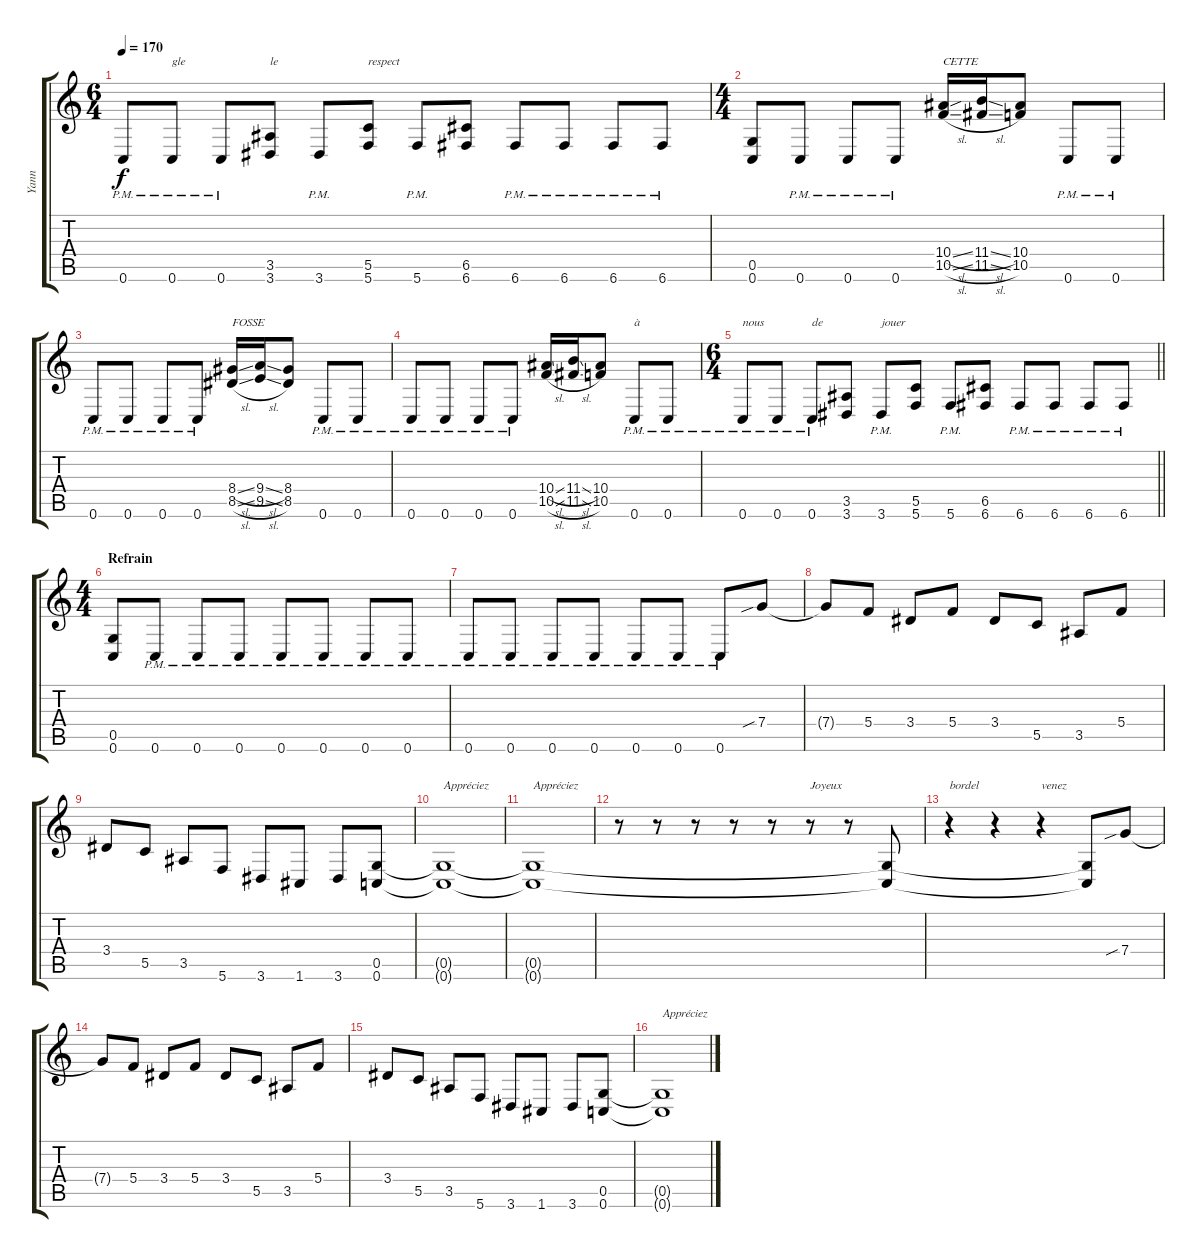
\track ("Yann" "Yann") {instrument distortionguitar}
\staff {score tabs}
\tuning (D4 A3 F3 C3 G2 C2) {hide}
\ts (6 4)
\tempo 170
\clef g2
\ks c
0.6{pm}.8{dy f} 0.6{pm}.8{txt "gle"} 0.6{pm}.8 (3.5 3.6).8{txt "le"} 3.6{pm}.8 (5.5 5.6).8{txt "respect"} 5.6{pm}.8 (6.5 6.6).8 6.6{pm}.8 6.6{pm}.8 6.6{pm}.8 6.6{pm}.8 |
\ts (4 4)
(0.5 0.6).8 0.6{pm}.8 0.6{pm}.8 0.6{pm}.8 (10.4{sl} 10.5{sl}).16{txt "CETTE"} (11.4{sl} 11.5{sl}).16 (10.4 10.5).8 0.6{pm}.8 0.6{pm}.8 |
0.6{pm}.8 0.6{pm}.8 0.6{pm}.8 0.6{pm}.8 (8.4{sl} 8.5{sl}).16{txt "FOSSE"} (9.4{sl} 9.5{sl}).16 (8.4 8.5).8 0.6{pm}.8 0.6{pm}.8 |
0.6{pm}.8 0.6{pm}.8 0.6{pm}.8 0.6{pm}.8 (10.4{sl} 10.5{sl}).16 (11.4{sl} 11.5{sl}).16 (10.4 10.5).8 0.6{pm}.8{txt "à"} 0.6{pm}.8 |
\ts (6 4)
\barLineRight lightlight
0.6{pm}.8{txt "nous"} 0.6{pm}.8 0.6{pm}.8{txt "de"} (3.5 3.6).8 3.6{pm}.8{txt "jouer"} (5.5 5.6).8 5.6{pm}.8 (6.5 6.6).8 6.6{pm}.8 6.6{pm}.8 6.6{pm}.8 6.6{pm}.8 |
\ts (4 4)
\section ("" "Refrain")
(0.5 0.6).8 0.6{pm}.8 0.6{pm}.8 0.6{pm}.8 0.6{pm}.8 0.6{pm}.8 0.6{pm}.8 0.6{pm}.8 |
0.6{pm}.8 0.6{pm}.8 0.6{pm}.8 0.6{pm}.8 0.6{pm}.8 0.6{pm}.8 0.6{pm}.8 7.4{sib}.8 |
7.4{t}.8 5.4.8 3.4.8 5.4.8 3.4.8 5.5.8 3.5.8 5.4.8 |
3.4.8 5.5.8 3.5.8 5.6.8 3.6.8 1.6.8 3.6.8 (0.5 0.6).8 |
(0.5{t} 0.6{t}).1{txt "Appréciez"} |
(0.5{t} 0.6{t}).1{txt "Appréciez"} |
r.8 r.8 r.8 r.8 r.8 r.8{txt "Joyeux"} r.8 (0.5{t} 0.6{t}).8 |
r.4{txt "bordel"} r.4 r.4{txt "venez"} (0.5{t} 0.6{t}).8 7.4{sib}.8 |
7.4{t}.8 5.4.8 3.4.8 5.4.8 3.4.8 5.5.8 3.5.8 5.4.8 |
3.4.8 5.5.8 3.5.8 5.6.8 3.6.8 1.6.8 3.6.8 (0.5 0.6).8 |
(0.5{t} 0.6{t}).1{txt "Appréciez"}
